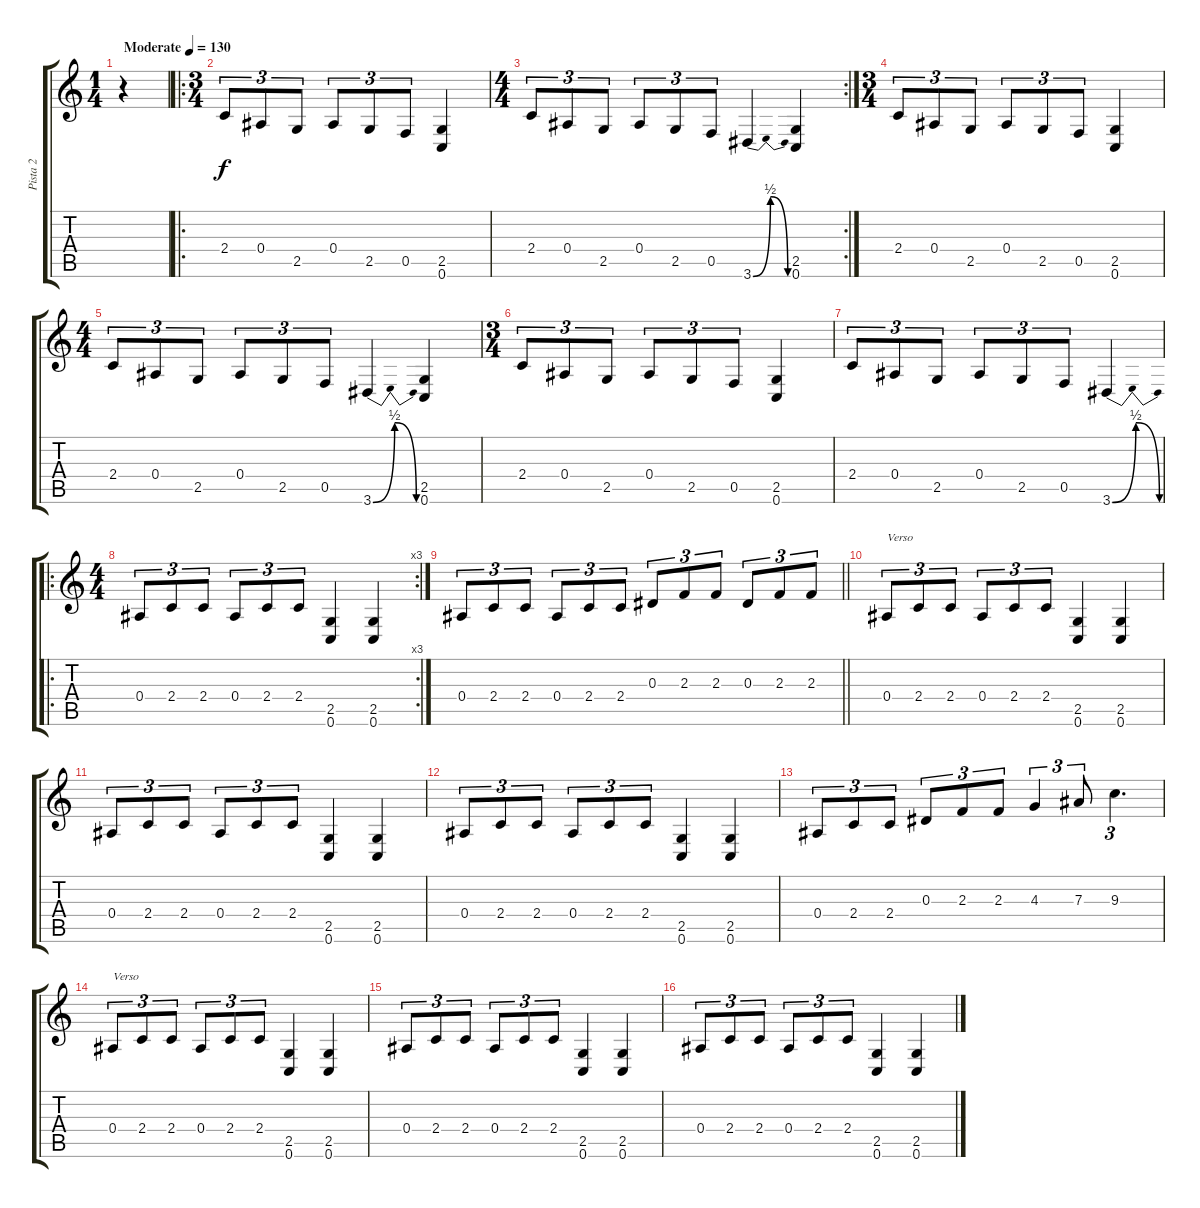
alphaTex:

\track ("Pista 2" "Pista 2") {instrument distortionguitar}
\staff {score tabs}
\tuning (E4 B3 Eb3 Bb2 F2 C2) {hide}
\ts (1 4)
\tempo (130 "Moderate")
\clef g2
\ks c
r.4{dy f instrument distortionguitar} |
\ro
\ts (3 4)
2.4.8{tu (3 2)} 0.4.8{tu (3 2)} 2.5.8{tu (3 2)} 0.4.8{tu (3 2)} 2.5.8{tu (3 2)} 0.5.8{tu (3 2)} (2.5 0.6).4 |
\rc 2
\ts (4 4)
2.4.8{tu (3 2)} 0.4.8{tu (3 2)} 2.5.8{tu (3 2)} 0.4.8{tu (3 2)} 2.5.8{tu (3 2)} 0.5.8{tu (3 2)} 3.6{be (bendrelease 0 0 15 2 45 2 60 0)}.4 (2.5 0.6).4 |
\ts (3 4)
2.4.8{tu (3 2)} 0.4.8{tu (3 2)} 2.5.8{tu (3 2)} 0.4.8{tu (3 2)} 2.5.8{tu (3 2)} 0.5.8{tu (3 2)} (2.5 0.6).4 |
\ts (4 4)
2.4.8{tu (3 2)} 0.4.8{tu (3 2)} 2.5.8{tu (3 2)} 0.4.8{tu (3 2)} 2.5.8{tu (3 2)} 0.5.8{tu (3 2)} 3.6{be (bendrelease 0 0 15 2 45 2 60 0)}.4 (2.5 0.6).4 |
\ts (3 4)
2.4.8{tu (3 2)} 0.4.8{tu (3 2)} 2.5.8{tu (3 2)} 0.4.8{tu (3 2)} 2.5.8{tu (3 2)} 0.5.8{tu (3 2)} (2.5 0.6).4 |
2.4.8{tu (3 2)} 0.4.8{tu (3 2)} 2.5.8{tu (3 2)} 0.4.8{tu (3 2)} 2.5.8{tu (3 2)} 0.5.8{tu (3 2)} 3.6{be (bendrelease 0 0 15 2 45 2 60 0)}.4 |
\ro
\rc 3
\ts (4 4)
0.4.8{tu (3 2)} 2.4.8{tu (3 2)} 2.4.8{tu (3 2)} 0.4.8{tu (3 2)} 2.4.8{tu (3 2)} 2.4.8{tu (3 2)} (2.5 0.6).4 (2.5 0.6).4 |
\barLineRight lightlight
0.4.8{tu (3 2)} 2.4.8{tu (3 2)} 2.4.8{tu (3 2)} 0.4.8{tu (3 2)} 2.4.8{tu (3 2)} 2.4.8{tu (3 2)} 0.3.8{tu (3 2)} 2.3.8{tu (3 2)} 2.3.8{tu (3 2)} 0.3.8{tu (3 2)} 2.3.8{tu (3 2)} 2.3.8{tu (3 2)} |
0.4.8{tu (3 2) txt "Verso"} 2.4.8{tu (3 2)} 2.4.8{tu (3 2)} 0.4.8{tu (3 2)} 2.4.8{tu (3 2)} 2.4.8{tu (3 2)} (2.5 0.6).4 (2.5 0.6).4 |
0.4.8{tu (3 2)} 2.4.8{tu (3 2)} 2.4.8{tu (3 2)} 0.4.8{tu (3 2)} 2.4.8{tu (3 2)} 2.4.8{tu (3 2)} (2.5 0.6).4 (2.5 0.6).4 |
0.4.8{tu (3 2)} 2.4.8{tu (3 2)} 2.4.8{tu (3 2)} 0.4.8{tu (3 2)} 2.4.8{tu (3 2)} 2.4.8{tu (3 2)} (2.5 0.6).4 (2.5 0.6).4 |
0.4.8{tu (3 2)} 2.4.8{tu (3 2)} 2.4.8{tu (3 2)} 0.3.8{tu (3 2)} 2.3.8{tu (3 2)} 2.3.8{tu (3 2)} 4.3.4{tu (3 2)} 7.3.8{tu (3 2)} 9.3.4{d tu (3 2)} |
0.4.8{tu (3 2) txt "Verso"} 2.4.8{tu (3 2)} 2.4.8{tu (3 2)} 0.4.8{tu (3 2)} 2.4.8{tu (3 2)} 2.4.8{tu (3 2)} (2.5 0.6).4 (2.5 0.6).4 |
0.4.8{tu (3 2)} 2.4.8{tu (3 2)} 2.4.8{tu (3 2)} 0.4.8{tu (3 2)} 2.4.8{tu (3 2)} 2.4.8{tu (3 2)} (2.5 0.6).4 (2.5 0.6).4 |
0.4.8{tu (3 2)} 2.4.8{tu (3 2)} 2.4.8{tu (3 2)} 0.4.8{tu (3 2)} 2.4.8{tu (3 2)} 2.4.8{tu (3 2)} (2.5 0.6).4 (2.5 0.6).4
